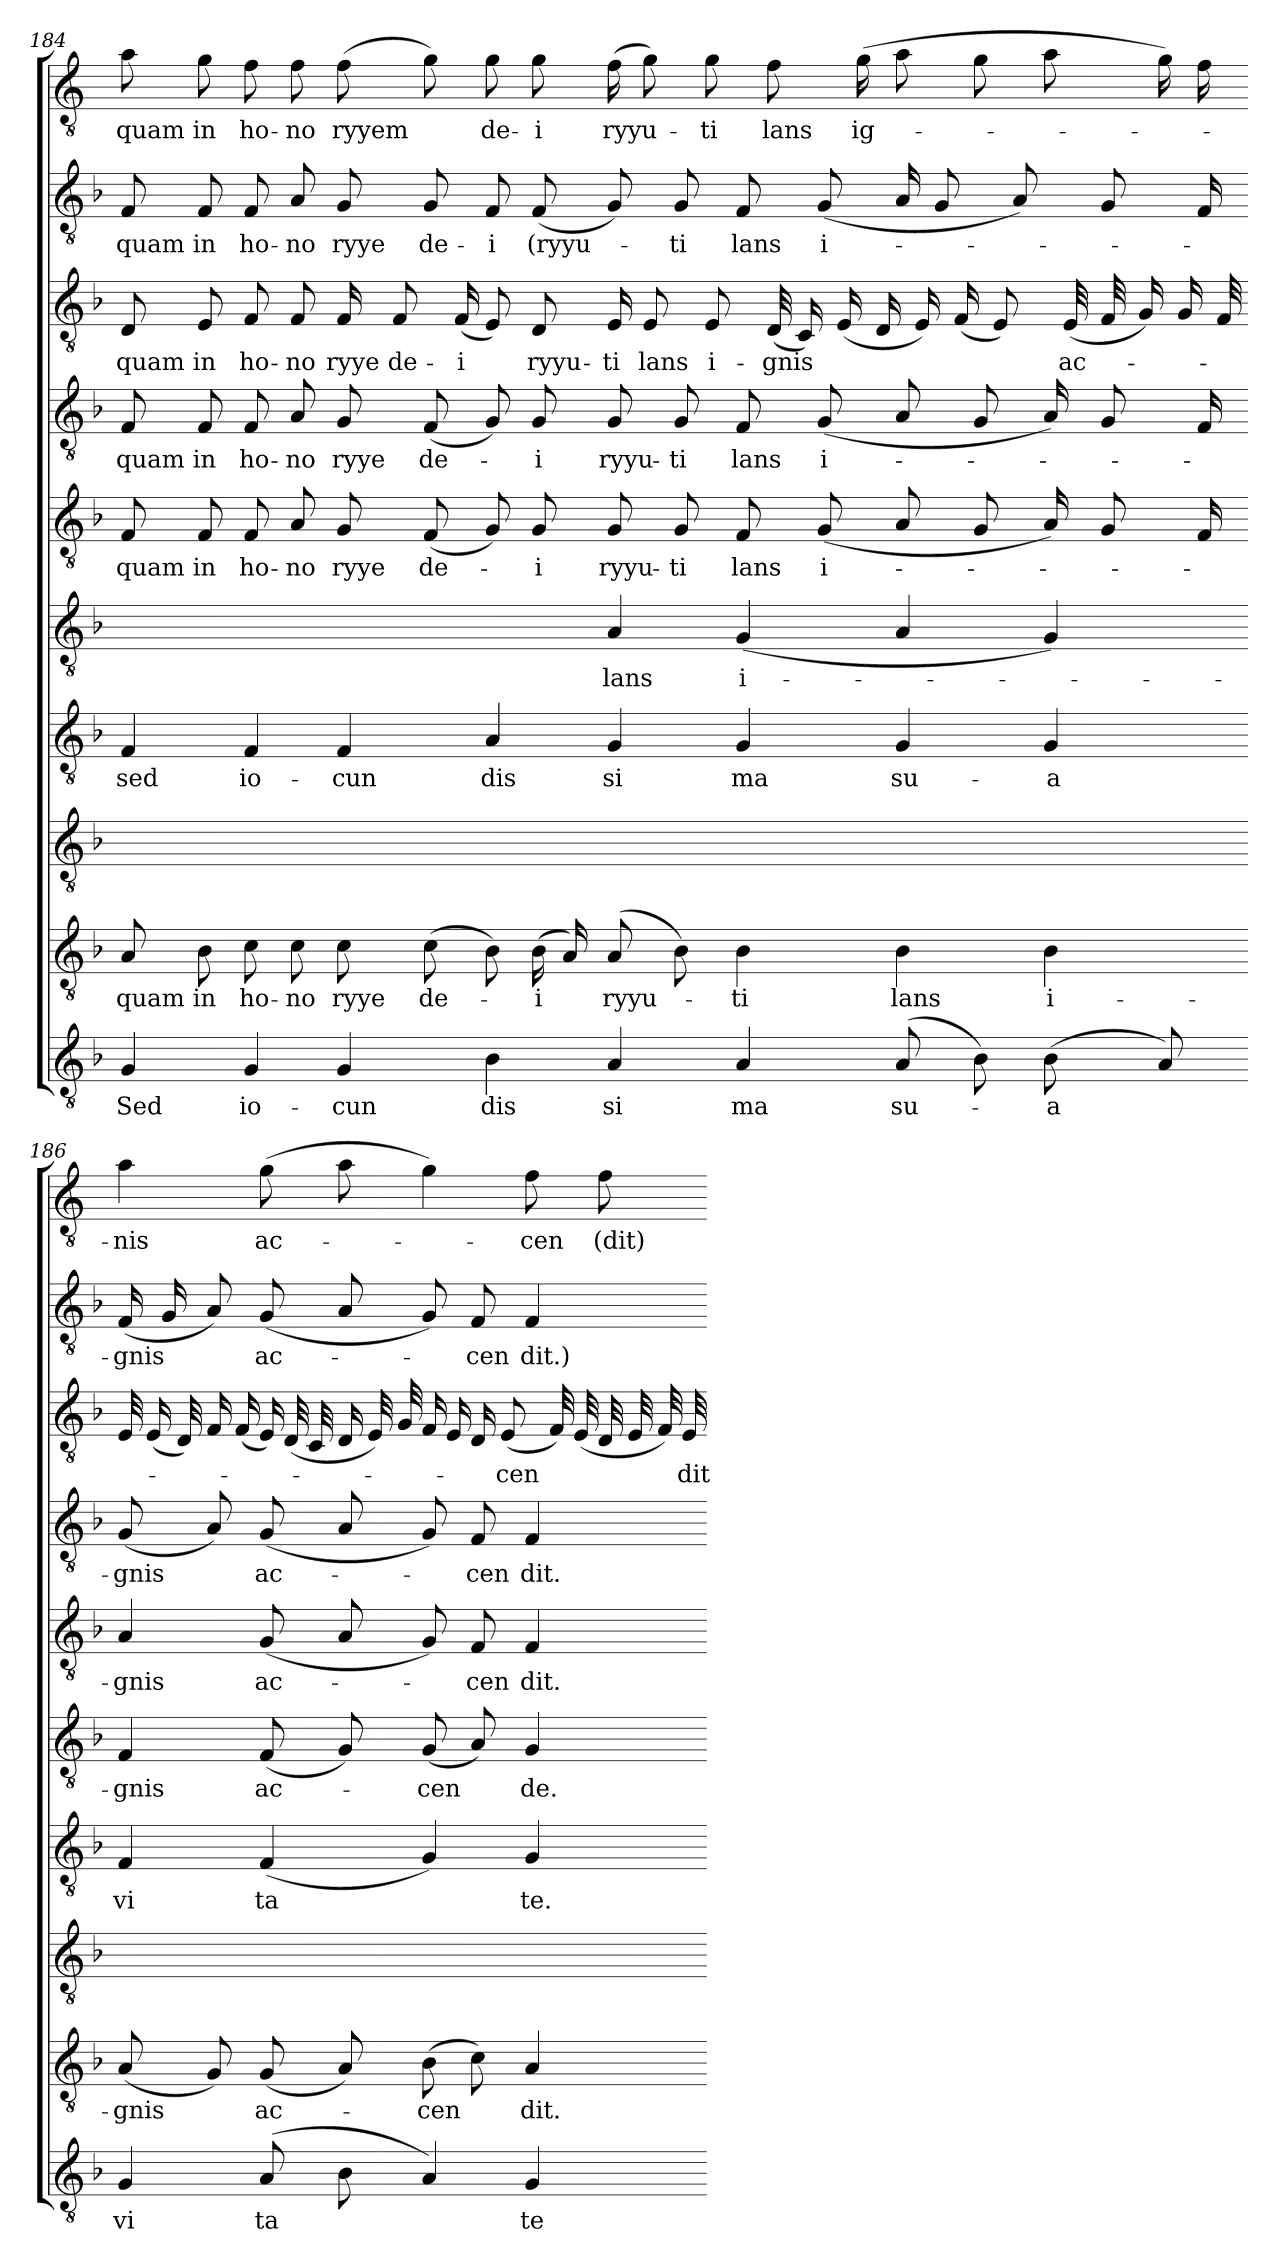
**kern	**text	**kern	**text	**kern	**kern	**text	**kern	**text	**kern	**text	**kern	**text	**kern	**text	**kern	**text	**kern	**text
*part10	*part10	*part9	*part9	*part8	*part7	*part7	*part6	*part6	*part5	*part5	*part4	*part4	*part3	*part3	*part2	*part2	*part1	*part1
*staff10	*staff10	*staff9	*staff9	*staff8	*staff7	*staff7	*staff6	*staff6	*staff5	*staff5	*staff4	*staff4	*staff3	*staff3	*staff2	*staff2	*staff1	*staff1
*clefGv2	*	*clefGv2	*	*clefGv2	*clefGv2	*	*clefGv2	*	*clefGv2	*	*clefGv2	*	*clefGv2	*	*clefGv2	*	*clefGv2	*
*k[b-]	*	*k[b-]	*	*k[b-]	*k[b-]	*	*k[b-]	*	*k[b-]	*	*k[b-]	*	*k[b-]	*	*k[b-]	*	*k[]	*
=184	=184	=184	=184	=184	=184	=184	=184	=184	=184	=184	=184	=184	=184	=184	=184	=184	=184	=184
4G	Sed	8A	quam	1ryy	4F	sed	1ryy	.	8F	quam	8F	quam	8D	quam	8F	quam	8a	quam
.	.	8B-	in	.	.	.	.	.	8F	in	8F	in	8E	in	8F	in	8g	in
4G	io-	8c	ho-	.	4F	io-	.	.	8F	ho-	8F	ho-	8F	ho-	8F	ho-	8f	ho-
.	.	8c	no	.	.	.	.	.	8A	no	8A	no	8F	no	8A	no	8f	no
4G	cun	8c	-ryye	.	4F	cun	.	.	8G	-ryye	8G	-ryye	16F	-ryye	8G	-ryye	(8f	-ryyem
.	.	.	.	.	.	.	.	.	.	.	.	.	8F	de-	.	.	.	.
.	.	(8c	de-	.	.	.	.	.	(8F	de-	(8F	de-	.	.	8G	de-	8g)	.
.	.	.	.	.	.	.	.	.	.	.	.	.	(16F	-i	.	.	.	.
4B-	dis	8B-)	.	.	4A	dis	.	.	8G)	.	8G)	.	8E)	.	8F	-i	8g	de-
.	.	(16B-	-i	.	.	.	.	.	8G	-i	8G	-i	8D	ryyu-	(8F	(ryyu-	8g	-i
.	.	16A)	.	.	.	.	.	.	.	.	.	.	.	.	.	.	.	.
=185-	=185-	=185-	=185-	=185-	=185-	=185-	=185-	=185-	=185-	=185-	=185-	=185-	=185-	=185-	=185-	=185-	=185-	=185-
4A	si	(8A	ryyu-	1ryy	4G	si	4A	lans	8G	ryyu-	8G	ryyu-	16E	ti	8G)	.	(16f	ryyu-
.	.	.	.	.	.	.	.	.	.	.	.	.	8E	-lans	.	.	8g)	.
.	.	8B-)	.	.	.	.	.	.	8G	ti	8G	ti	.	.	8G	ti	.	.
.	.	.	.	.	.	.	.	.	.	.	.	.	8E	i-	.	.	8g	ti
4A	-ma	4B-	ti	.	4G	-ma	(4G	i-	8F	-lans	8F	-lans	.	.	8F	-lans	.	.
.	.	.	.	.	.	.	.	.	.	.	.	.	(32D	-gnis	.	.	8f	-lans
.	.	.	.	.	.	.	.	.	.	.	.	.	16C)	.	.	.	.	.
.	.	.	.	.	.	.	.	.	(8G	i-	(8G	i-	.	.	(8G	i-	.	.
.	.	.	.	.	.	.	.	.	.	.	.	.	(16E	.	.	.	.	.
.	.	.	.	.	.	.	.	.	.	.	.	.	.	.	.	.	(16g	ig-
.	.	.	.	.	.	.	.	.	.	.	.	.	16D	.	.	.	.	.
(8A	su-	4B-	-lans	.	4G	su-	4A	.	8A	.	8A	.	.	.	16A	.	8a	.
.	.	.	.	.	.	.	.	.	.	.	.	.	16E)	.	.	.	.	.
.	.	.	.	.	.	.	.	.	.	.	.	.	.	.	8G	.	.	.
.	.	.	.	.	.	.	.	.	.	.	.	.	(16F	.	.	.	.	.
8B-)	.	.	.	.	.	.	.	.	8G	.	8G	.	.	.	.	.	8g	.
.	.	.	.	.	.	.	.	.	.	.	.	.	8E)	.	.	.	.	.
.	.	.	.	.	.	.	.	.	.	.	.	.	.	.	8A)	.	.	.
(8B-	a	4B-	i-	.	4G	a	4G)	.	16A)	.	16A)	.	.	.	.	.	8a	.
.	.	.	.	.	.	.	.	.	.	.	.	.	(32E	ac-	.	.	.	.
.	.	.	.	.	.	.	.	.	8G	.	8G	.	32F	.	8G	.	.	.
.	.	.	.	.	.	.	.	.	.	.	.	.	16G)	.	.	.	.	.
8A)	.	.	.	.	.	.	.	.	.	.	.	.	.	.	.	.	16g)	.
.	.	.	.	.	.	.	.	.	.	.	.	.	16G	.	.	.	.	.
.	.	.	.	.	.	.	.	.	16F	.	16F	.	.	.	16F	.	16f	.
.	.	.	.	.	.	.	.	.	.	.	.	.	32F	.	.	.	.	.
=186-	=186-	=186-	=186-	=186-	=186-	=186-	=186-	=186-	=186-	=186-	=186-	=186-	=186-	=186-	=186-	=186-	=186-	=186-
4G	vi	(8A	-gnis	1ryy	4F	vi	4F	-gnis	4A	-gnis	(8G	-gnis	32E	.	(16F	-gnis	4a	-nis
.	.	.	.	.	.	.	.	.	.	.	.	.	(16E	.	.	.	.	.
.	.	.	.	.	.	.	.	.	.	.	.	.	.	.	16G	.	.	.
.	.	.	.	.	.	.	.	.	.	.	.	.	32D)	.	.	.	.	.
.	.	8G)	.	.	.	.	.	.	.	.	8A)	.	16F	.	8A)	.	.	.
.	.	.	.	.	.	.	.	.	.	.	.	.	(16F	.	.	.	.	.
(8A	ta	(8G	ac-	.	(4F	ta	(8F	ac-	(8G	ac-	(8G	ac-	16E)	.	(8G	ac-	(8g	ac-
.	.	.	.	.	.	.	.	.	.	.	.	.	(32D	.	.	.	.	.
.	.	.	.	.	.	.	.	.	.	.	.	.	32C	.	.	.	.	.
8B-	.	8A)	.	.	.	.	8G)	.	8A	.	8A	.	16D	.	8A	.	8a	.
.	.	.	.	.	.	.	.	.	.	.	.	.	32E)	.	.	.	.	.
.	.	.	.	.	.	.	.	.	.	.	.	.	32G	.	.	.	.	.
4A)	.	(8B-	cen	.	4G)	.	(8G	cen	8G)	.	8G)	.	16F	.	8G)	.	4g)	.
.	.	.	.	.	.	.	.	.	.	.	.	.	16E	.	.	.	.	.
.	.	8c)	.	.	.	.	8A)	.	8F	cen	8F	cen	16D	.	8F	cen	.	.
.	.	.	.	.	.	.	.	.	.	.	.	.	(8E	cen	.	.	.	.
4G	-te	4A	-dit.	.	4G	-te.	4G	-de.	4F	-dit.	4F	-dit.	.	.	4F	-dit.)	8f	cen
.	.	.	.	.	.	.	.	.	.	.	.	.	32F)	.	.	.	.	.
.	.	.	.	.	.	.	.	.	.	.	.	.	(32E	.	.	.	.	.
.	.	.	.	.	.	.	.	.	.	.	.	.	32D	.	.	.	8f	-(dit)
.	.	.	.	.	.	.	.	.	.	.	.	.	32E	.	.	.	.	.
.	.	.	.	.	.	.	.	.	.	.	.	.	32F)	.	.	.	.	.
.	.	.	.	.	.	.	.	.	.	.	.	.	32E	-dit	.	.	.	.
=-	=-	=-	=-	=-	=-	=-	=-	=-	=-	=-	=-	=-	=-	=-	=-	=-	=-	=-
*-	*-	*-	*-	*-	*-	*-	*-	*-	*-	*-	*-	*-	*-	*-	*-	*-	*-	*-
